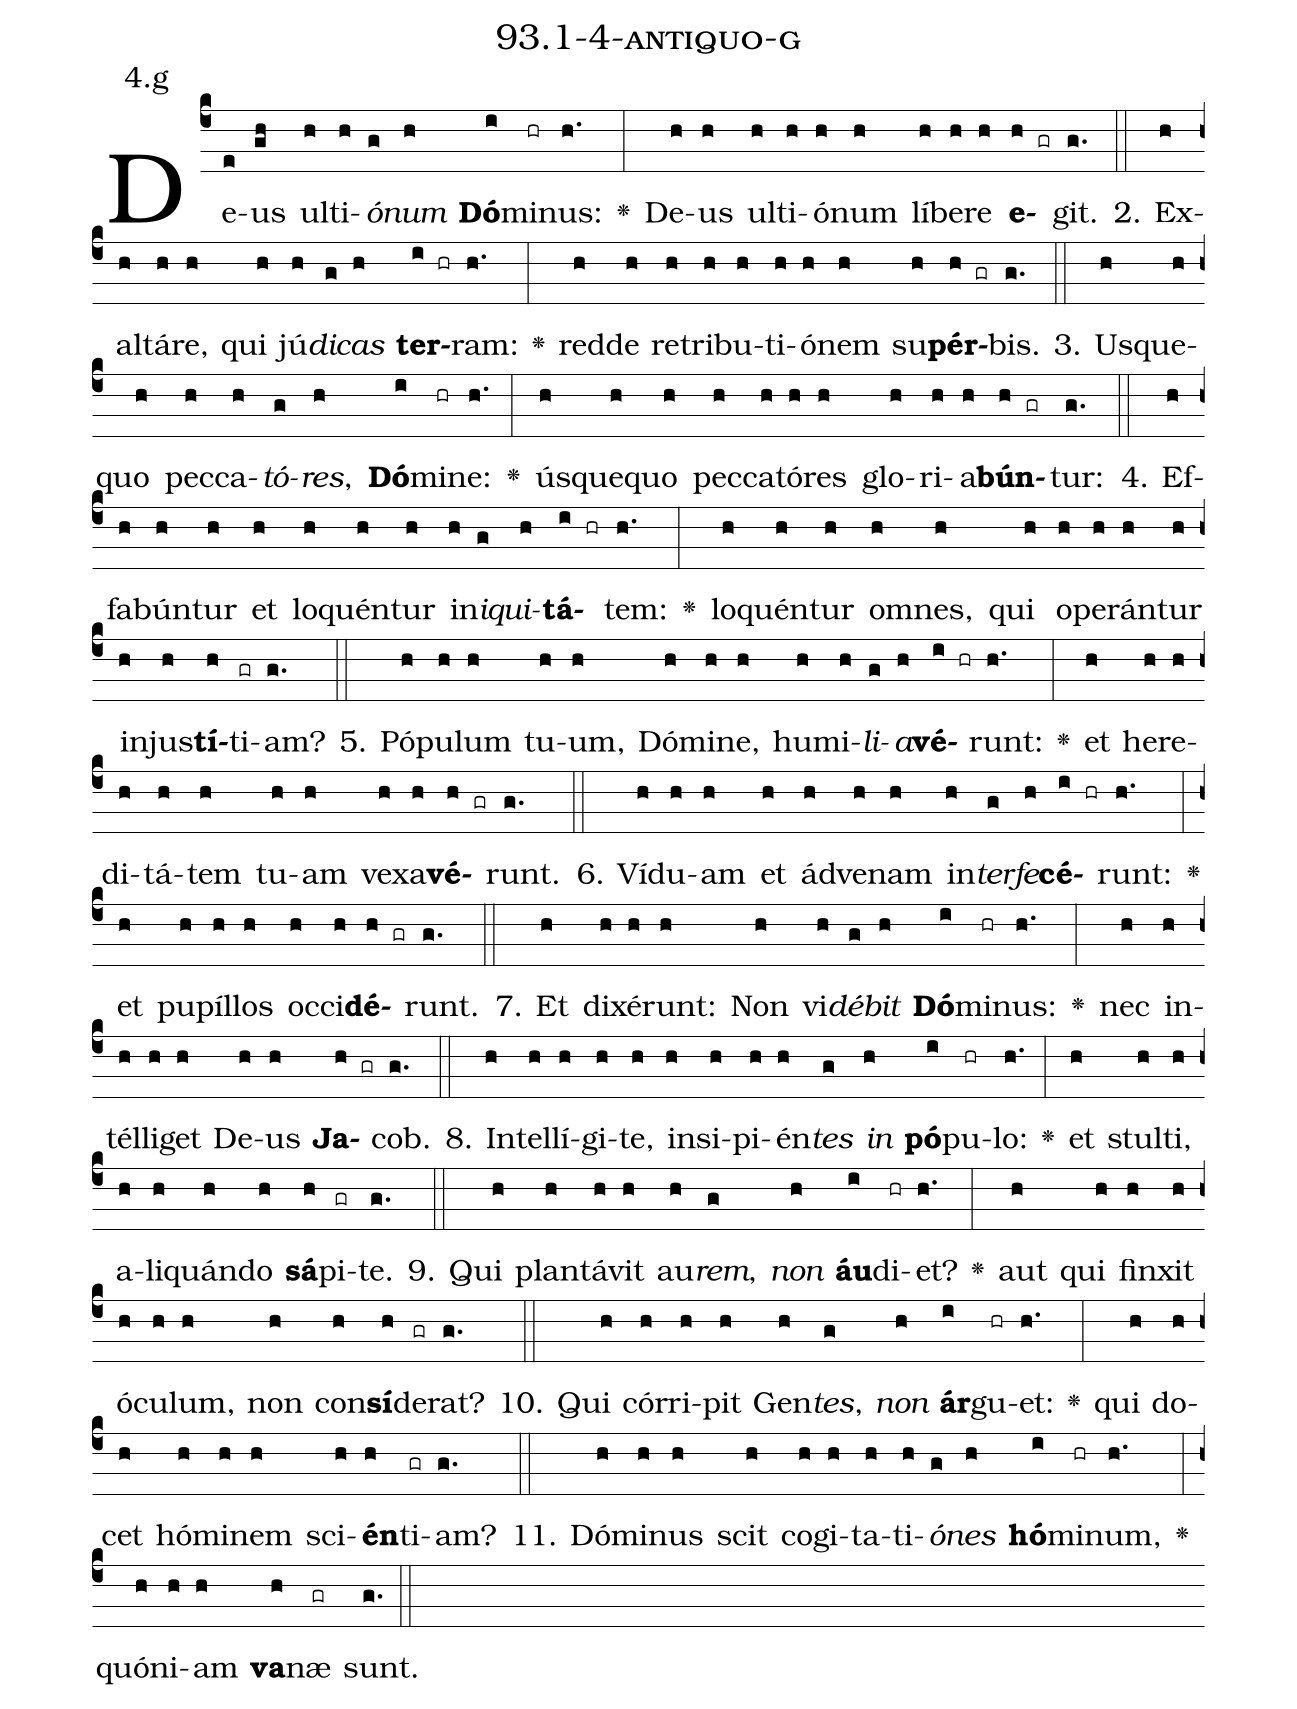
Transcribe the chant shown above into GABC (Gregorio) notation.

name: 93.1-4-antiquo-g;
annotation: 4.g;
%%
(c4)De(e)us(gh) ul(h)ti(h)<i>ó</i>(g)<i>num</i>(h) <b>Dó</b>(i)mi(hr)nus:(h.) <v>\greheightstar</v>(:) De(h)us(h) ul(h)ti(h)ó(h)num(h) lí(h)be(h)re(h) <b>e</b>(h gr)git.(g.) (::)
2. Ex(h)al(h)tá(h)re,(h) qui(h) jú(h)<i>di</i>(g)<i>cas</i>(h) <b>ter</b>(i hr)ram:(h.) <v>\greheightstar</v>(:) red(h)de(h) re(h)tri(h)bu(h)ti(h)ó(h)nem(h) su(h)<b>pér</b>(h gr)bis.(g.) (::)
3. Us(h)que(h)quo(h) pec(h)ca(h)<i>tó</i>(g)<i>res</i>,(h) <b>Dó</b>(i)mi(hr)ne:(h.) <v>\greheightstar</v>(:) ús(h)que(h)quo(h) pec(h)ca(h)tó(h)res(h) glo(h)ri(h)a(h)<b>bún</b>(h gr)tur:(g.) (::)
4. Ef(h)fa(h)bún(h)tur(h) et(h) lo(h)quén(h)tur(h) in(h)<i>i</i>(g)<i>qui</i>(h)<b>tá</b>(i hr)tem:(h.) <v>\greheightstar</v>(:) lo(h)quén(h)tur(h) om(h)nes,(h) qui(h) o(h)pe(h)rán(h)tur(h) in(h)jus(h)<b>tí</b>(h)ti(gr)am?(g.) (::)
5. Pó(h)pu(h)lum(h) tu(h)um,(h) Dó(h)mi(h)ne,(h) hu(h)mi(h)<i>li</i>(g)<i>a</i>(h)<b>vé</b>(i hr)runt:(h.) <v>\greheightstar</v>(:) et(h) he(h)re(h)di(h)tá(h)tem(h) tu(h)am(h) ve(h)xa(h)<b>vé</b>(h gr)runt.(g.) (::)
6. Ví(h)du(h)am(h) et(h) ád(h)ve(h)nam(h) in(h)<i>ter</i>(g)<i>fe</i>(h)<b>cé</b>(i hr)runt:(h.) <v>\greheightstar</v>(:) et(h) pu(h)píl(h)los(h) oc(h)ci(h)<b>dé</b>(h gr)runt.(g.) (::)
7. Et(h) di(h)xé(h)runt:(h) Non(h) vi(h)<i>dé</i>(g)<i>bit</i>(h) <b>Dó</b>(i)mi(hr)nus:(h.) <v>\greheightstar</v>(:) nec(h) in(h)tél(h)li(h)get(h) De(h)us(h) <b>Ja</b>(h gr)cob.(g.) (::)
8. In(h)tel(h)lí(h)gi(h)te,(h) in(h)si(h)pi(h)én(h)<i>tes</i>(g) <i>in</i>(h) <b>pó</b>(i)pu(hr)lo:(h.) <v>\greheightstar</v>(:) et(h) stul(h)ti,(h) a(h)li(h)quán(h)do(h) <b>sá</b>(h)pi(gr)te.(g.) (::)
9. Qui(h) plan(h)tá(h)vit(h) au(h)<i>rem</i>,(g) <i>non</i>(h) <b>áu</b>(i)di(hr)et?(h.) <v>\greheightstar</v>(:) aut(h) qui(h) fin(h)xit(h) ó(h)cu(h)lum,(h) non(h) con(h)<b>sí</b>(h)de(gr)rat?(g.) (::)
10. Qui(h) cór(h)ri(h)pit(h) Gen(h)<i>tes</i>,(g) <i>non</i>(h) <b>ár</b>(i)gu(hr)et:(h.) <v>\greheightstar</v>(:) qui(h) do(h)cet(h) hó(h)mi(h)nem(h) sci(h)<b>én</b>(h)ti(gr)am?(g.) (::)
11. Dó(h)mi(h)nus(h) scit(h) co(h)gi(h)ta(h)ti(h)<i>ó</i>(g)<i>nes</i>(h) <b>hó</b>(i)mi(hr)num,(h.) <v>\greheightstar</v>(:) quón(h)i(h)am(h) <b>va</b>(h)næ(gr) sunt.(g.) (::)
